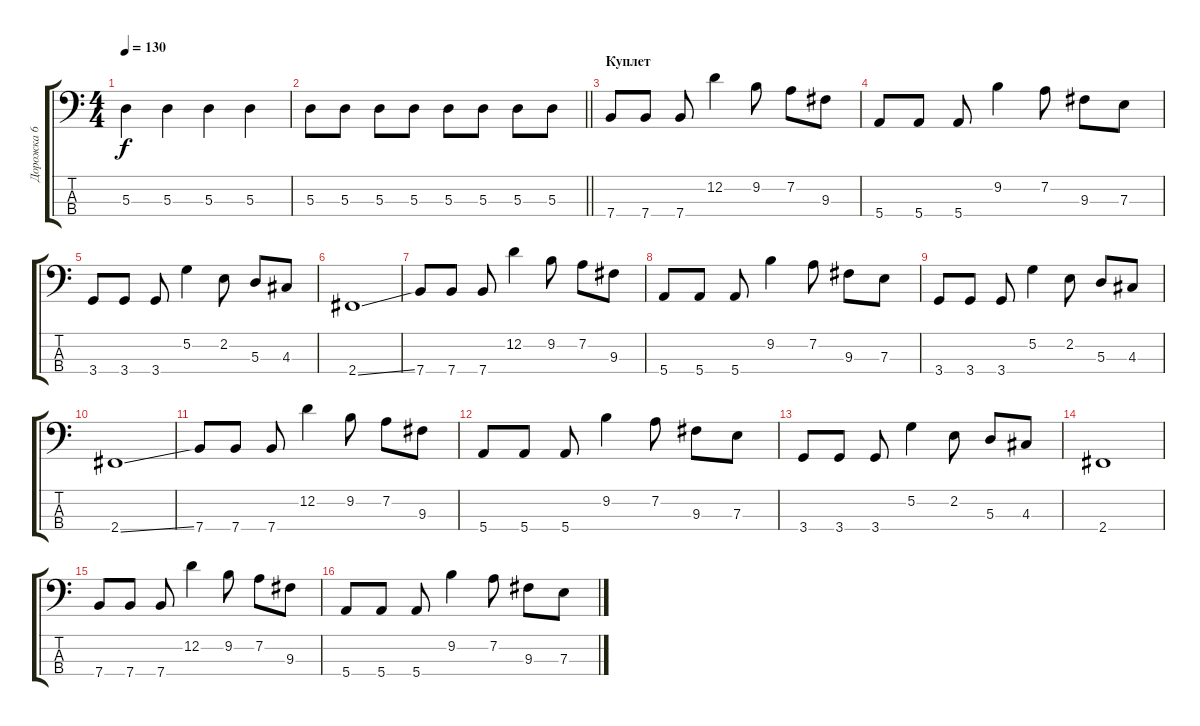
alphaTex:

\track ("Дорожка 6" "Дорожка 6") {instrument electricbassfinger}
\staff {score tabs}
\tuning (G2 D2 A1 E1) {hide}
\ts (4 4)
\tempo 130
\clef f4
\ks c
5.3.4{dy f} 5.3.4 5.3.4 5.3.4 |
\barLineRight lightlight
5.3.8 5.3.8 5.3.8 5.3.8 5.3.8 5.3.8 5.3.8 5.3.8 |
\section ("" "Куплет")
7.4.8 7.4.8 7.4.8 12.2.4 9.2.8 7.2.8 9.3.8 |
5.4.8 5.4.8 5.4.8 9.2.4 7.2.8 9.3.8 7.3.8 |
3.4.8 3.4.8 3.4.8 5.2.4 2.2.8 5.3.8 4.3.8 |
2.4{ss}.1 |
7.4.8 7.4.8 7.4.8 12.2.4 9.2.8 7.2.8 9.3.8 |
5.4.8 5.4.8 5.4.8 9.2.4 7.2.8 9.3.8 7.3.8 |
3.4.8 3.4.8 3.4.8 5.2.4 2.2.8 5.3.8 4.3.8 |
2.4{ss}.1 |
7.4.8 7.4.8 7.4.8 12.2.4 9.2.8 7.2.8 9.3.8 |
5.4.8 5.4.8 5.4.8 9.2.4 7.2.8 9.3.8 7.3.8 |
3.4.8 3.4.8 3.4.8 5.2.4 2.2.8 5.3.8 4.3.8 |
2.4.1 |
7.4.8 7.4.8 7.4.8 12.2.4 9.2.8 7.2.8 9.3.8 |
5.4.8 5.4.8 5.4.8 9.2.4 7.2.8 9.3.8 7.3.8
